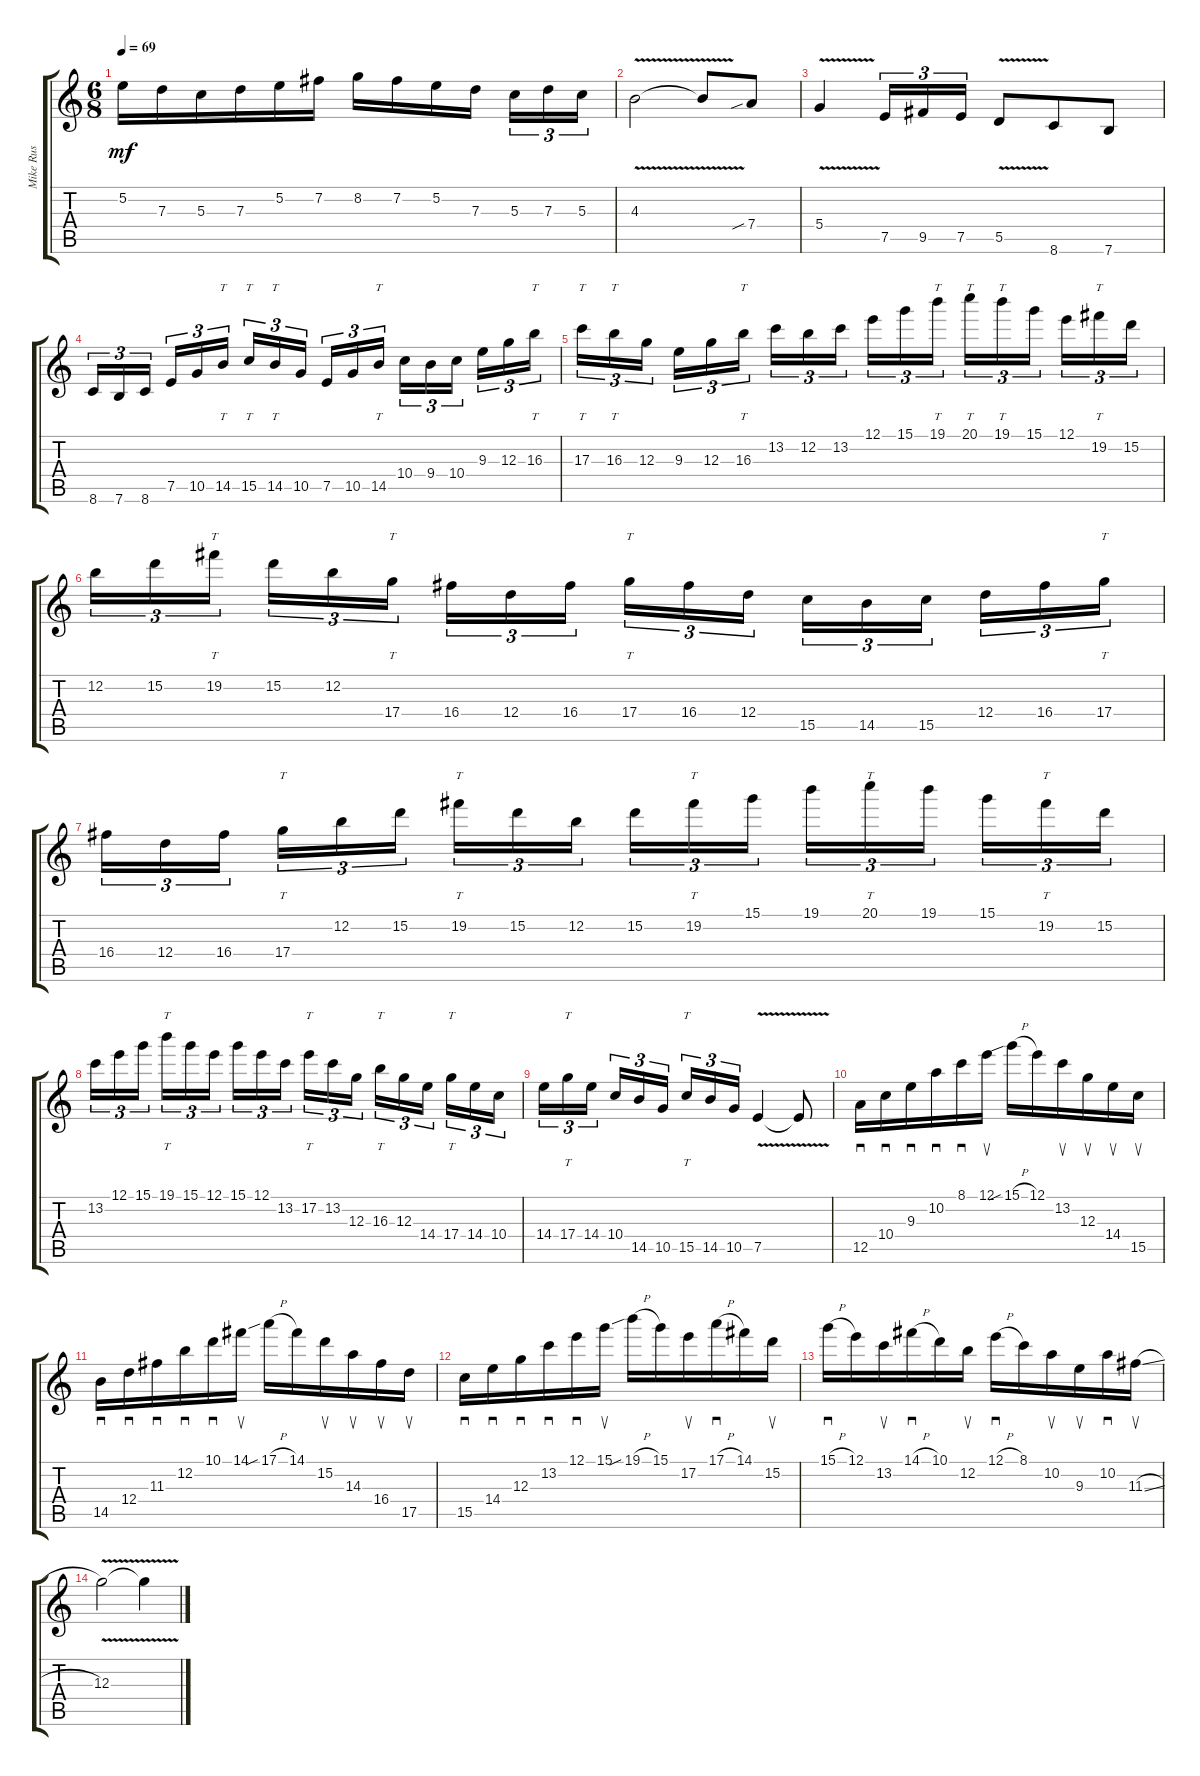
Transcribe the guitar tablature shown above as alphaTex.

\track ("Mike Rus" "Mike Rus") {instrument distortionguitar}
\staff {score tabs}
\tuning (E4 B3 G3 D3 A2 E2) {hide}
\ts (6 8)
\tempo 69
\clef g2
\ks c
5.2.16{dy mf} 7.3.16 5.3.16 7.3.16 5.2.16 7.2.16 8.2.16 7.2.16 5.2.16 7.3.16{beam splitsecondary} 5.3.16{tu (3 2)} 7.3.16{tu (3 2)} 5.3.16{tu (3 2)} |
4.3{v}.2 4.3{v t}.8 7.4{sib}.8 |
5.4{v}.4 7.5.16{tu (3 2)} 9.5.16{tu (3 2)} 7.5.16{tu (3 2)} 5.5{v}.8 8.6.8 7.6.8 |
8.6.16{tu (3 2)} 7.6.16{tu (3 2)} 8.6.16{tu (3 2) beam splitsecondary} 7.5.16{tu (3 2)} 10.5.16{tu (3 2)} 14.5.16{tt tu (3 2) beam splitsecondary} 15.5.16{tt tu (3 2)} 14.5.16{tt tu (3 2)} 10.5.16{tu (3 2)} 7.5.16{tu (3 2)} 10.5.16{tu (3 2)} 14.5.16{tt tu (3 2) beam splitsecondary} 10.4.16{tu (3 2)} 9.4.16{tu (3 2)} 10.4.16{tu (3 2) beam splitsecondary} 9.3.16{tu (3 2)} 12.3.16{tu (3 2)} 16.3.16{tt tu (3 2)} |
17.3.16{tt tu (3 2)} 16.3.16{tt tu (3 2)} 12.3.16{tu (3 2) beam splitsecondary} 9.3.16{tu (3 2)} 12.3.16{tu (3 2)} 16.3.16{tt tu (3 2) beam splitsecondary} 13.2.16{tu (3 2)} 12.2.16{tu (3 2)} 13.2.16{tu (3 2)} 12.1.16{tu (3 2)} 15.1.16{tu (3 2)} 19.1.16{tt tu (3 2) beam splitsecondary} 20.1.16{tt tu (3 2)} 19.1.16{tt tu (3 2)} 15.1.16{tu (3 2) beam splitsecondary} 12.1.16{tu (3 2)} 19.2.16{tt tu (3 2)} 15.2.16{tu (3 2)} |
12.2.16{tu (3 2)} 15.2.16{tu (3 2)} 19.2.16{tt tu (3 2) beam splitsecondary} 15.2.16{tu (3 2)} 12.2.16{tu (3 2)} 17.4.16{tt tu (3 2) beam splitsecondary} 16.4.16{tu (3 2)} 12.4.16{tu (3 2)} 16.4.16{tu (3 2)} 17.4.16{tt tu (3 2)} 16.4.16{tu (3 2)} 12.4.16{tu (3 2) beam splitsecondary} 15.5.16{tu (3 2)} 14.5.16{tu (3 2)} 15.5.16{tu (3 2) beam splitsecondary} 12.4.16{tu (3 2)} 16.4.16{tu (3 2)} 17.4.16{tt tu (3 2)} |
16.4.16{tu (3 2)} 12.4.16{tu (3 2)} 16.4.16{tu (3 2) beam splitsecondary} 17.4.16{tt tu (3 2)} 12.2.16{tu (3 2)} 15.2.16{tu (3 2) beam splitsecondary} 19.2.16{tt tu (3 2)} 15.2.16{tu (3 2)} 12.2.16{tu (3 2)} 15.2.16{tu (3 2)} 19.2.16{tt tu (3 2)} 15.1.16{tu (3 2) beam splitsecondary} 19.1.16{tu (3 2)} 20.1.16{tt tu (3 2)} 19.1.16{tu (3 2) beam splitsecondary} 15.1.16{tu (3 2)} 19.2.16{tt tu (3 2)} 15.2.16{tu (3 2)} |
13.2.16{tu (3 2)} 12.1.16{tu (3 2)} 15.1.16{tu (3 2) beam splitsecondary} 19.1.16{tt tu (3 2)} 15.1.16{tu (3 2)} 12.1.16{tu (3 2) beam splitsecondary} 15.1.16{tu (3 2)} 12.1.16{tu (3 2)} 13.2.16{tu (3 2)} 17.2.16{tt tu (3 2)} 13.2.16{tu (3 2)} 12.3.16{tu (3 2) beam splitsecondary} 16.3.16{tt tu (3 2)} 12.3.16{tu (3 2)} 14.4.16{tu (3 2) beam splitsecondary} 17.4.16{tt tu (3 2)} 14.4.16{tu (3 2)} 10.4.16{tu (3 2)} |
14.4.16{tu (3 2)} 17.4.16{tt tu (3 2)} 14.4.16{tu (3 2) beam splitsecondary} 10.4.16{tu (3 2)} 14.5.16{tu (3 2)} 10.5.16{tu (3 2) beam splitsecondary} 15.5.16{tt tu (3 2)} 14.5.16{tu (3 2)} 10.5.16{tu (3 2)} 7.5{v}.4 7.5{v t}.8 |
12.5.16{sd} 10.4.16{sd} 9.3.16{sd} 10.2.16{sd} 8.1.16{sd} 12.1.16{su} 15.1{sib h}.16 12.1.16 13.2.16{su} 12.3.16{su} 14.4.16{su} 15.5.16{su} |
14.5.16{sd} 12.4.16{sd} 11.3.16{sd} 12.2.16{sd} 10.1.16{sd} 14.1.16{su} 17.1{sib h}.16 14.1.16 15.2.16{su} 14.3.16{su} 16.4.16{su} 17.5.16{su} |
15.5.16{sd} 14.4.16{sd} 12.3.16{sd} 13.2.16{sd} 12.1.16{sd} 15.1.16{su} 19.1{sib h}.16 15.1.16 17.2.16{su} 17.1{h}.16{sd} 14.1.16 15.2.16{su} |
15.1{h}.16{sd} 12.1.16 13.2.16{su} 14.1{h}.16{sd} 10.1.16 12.2.16{su} 12.1{h}.16{sd} 8.1.16 10.2.16{su} 9.3.16{su} 10.2.16{sd} 11.3{sl}.16{su} |
12.3{v}.2 12.3{v t}.4
